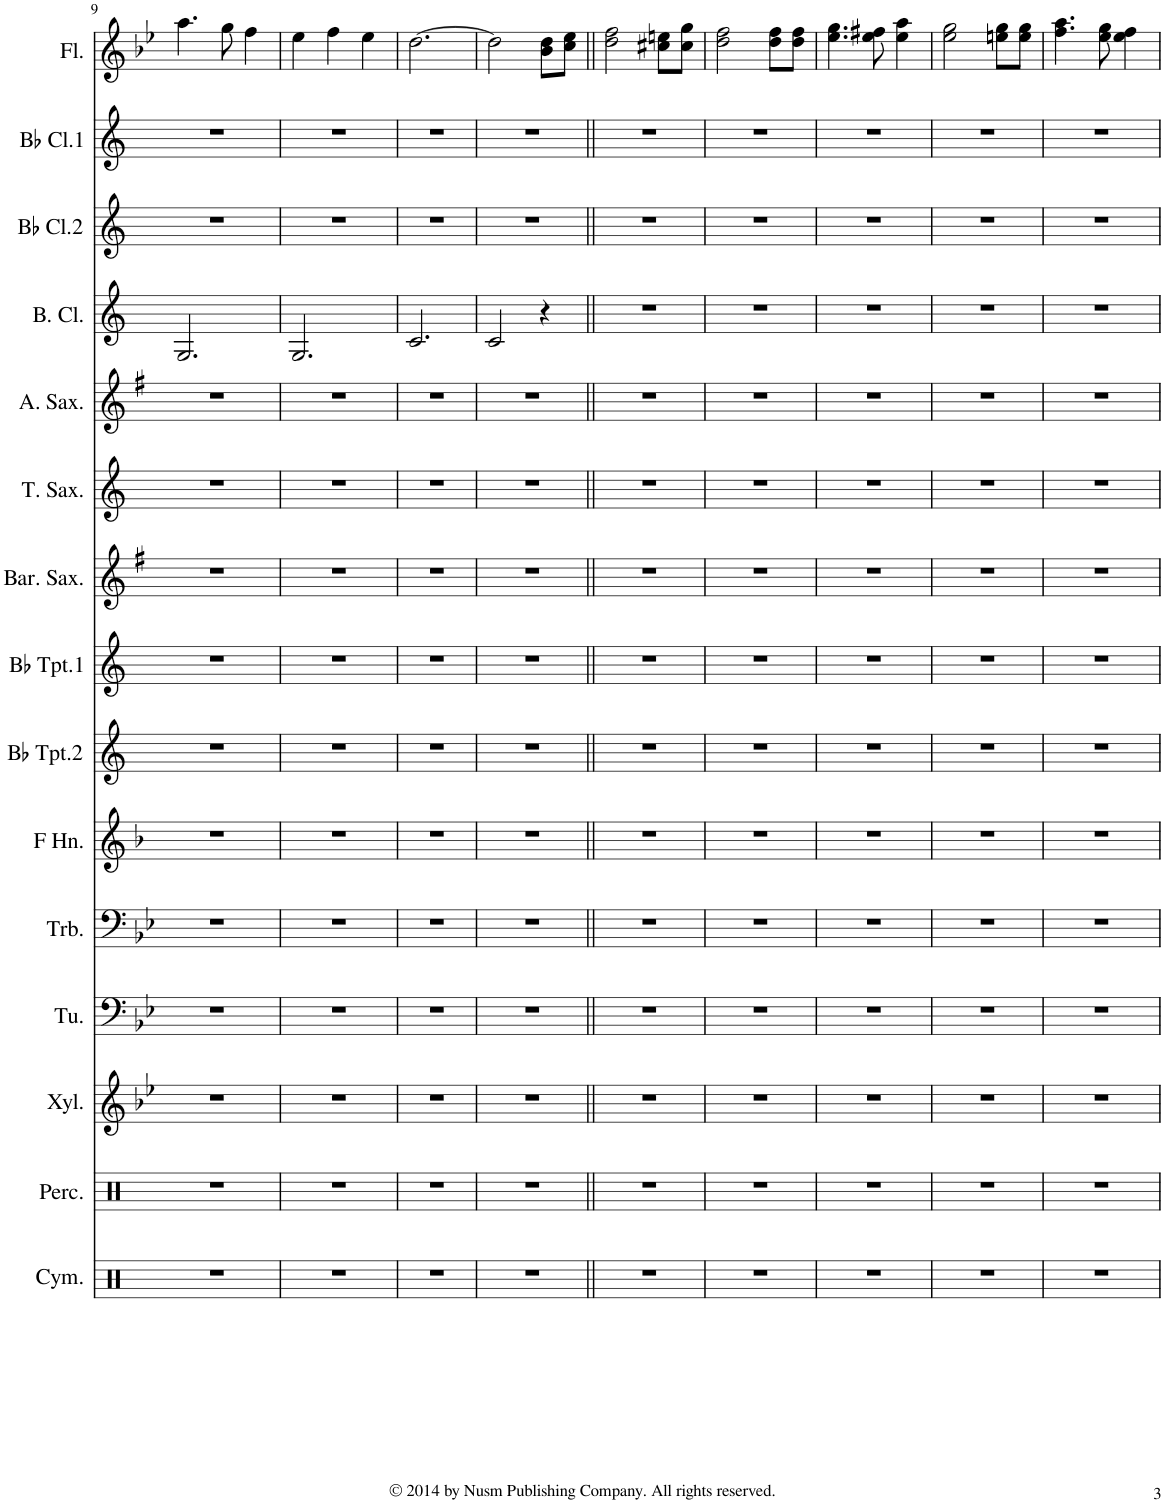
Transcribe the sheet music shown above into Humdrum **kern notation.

**kern	**kern	**kern	**kern	**kern	**kern	**kern	**kern	**kern	**kern	**kern	**kern	**kern	**kern	**kern
*part15	*part14	*part13	*part12	*part11	*part10	*part9	*part8	*part7	*part6	*part5	*part4	*part3	*part2	*part1
*staff15	*staff14	*staff13	*staff12	*staff11	*staff10	*staff9	*staff8	*staff7	*staff6	*staff5	*staff4	*staff3	*staff2	*staff1
*I"Cymbal	*I"Percussion	*I"Xylophone	*I"Tuba	*I"Trombone	*I"Horn in F	*I"Bb Trumpet 2	*I"Bb Trumpet 1	*I"Baritone Saxophone	*I"Tenor Saxophone	*I"Alto Saxophone	*I"Bass Clarinet	*I"Bb Clarinet 2	*I"Bb Clarinet 1	*I"Flute
*I'Cym.	*I'Perc.	*I'Xyl.	*I'Tu.	*I'Trb.	*	*I'Bb Tpt.2	*I'Bb Tpt.1	*I'Bar. Sax.	*I'T. Sax.	*I'A. Sax.	*I'B. Cl.	*I'Bb Cl.2	*I'Bb Cl.1	*I'Fl.
!!LO:PB:g=z
*clefX	*clefX	*clefG2	*clefF4	*clefF4	*clefG2	*clefG2	*clefG2	*clefG2	*clefG2	*clefG2	*clefG2	*clefG2	*clefG2	*clefG2
*	*	*Trd-8c-12	*	*	*Trd4c7	*Trd1c2	*Trd1c2	*Trd12c21	*Trd8c14	*Trd5c9	*Trd8c14	*Trd1c2	*Trd1c2	*
*k[]	*k[]	*k[b-e-]	*k[b-e-]	*k[b-e-]	*k[b-]	*k[]	*k[]	*k[f#]	*k[]	*k[f#]	*k[]	*k[]	*k[]	*k[b-e-]
*M3/4	*M3/4	*M3/4	*M3/4	*M3/4	*M3/4	*M3/4	*M3/4	*M3/4	*M3/4	*M3/4	*M3/4	*M3/4	*M3/4	*M3/4
=9	=9	=9	=9	=9	=9	=9	=9	=9	=9	=9	=9	=9	=9	=9
2.r	2.r	2.r	2.r	2.r	2.r	2.r	2.r	2.r	2.r	2.r	2.G/	2.r	2.r	4.aa\
.	.	.	.	.	.	.	.	.	.	.	.	.	.	8gg\
.	.	.	.	.	.	.	.	.	.	.	.	.	.	4ff\
=10	=10	=10	=10	=10	=10	=10	=10	=10	=10	=10	=10	=10	=10	=10
2.r	2.r	2.r	2.r	2.r	2.r	2.r	2.r	2.r	2.r	2.r	2.G/	2.r	2.r	4ee-\
.	.	.	.	.	.	.	.	.	.	.	.	.	.	4ff\
.	.	.	.	.	.	.	.	.	.	.	.	.	.	4ee-\
=11	=11	=11	=11	=11	=11	=11	=11	=11	=11	=11	=11	=11	=11	=11
2.r	2.r	2.r	2.r	2.r	2.r	2.r	2.r	2.r	2.r	2.r	2.c/	2.r	2.r	[2.dd\
=12	=12	=12	=12	=12	=12	=12	=12	=12	=12	=12	=12	=12	=12	=12
2.r	2.r	2.r	2.r	2.r	2.r	2.r	2.r	2.r	2.r	2.r	2c/	2.r	2.r	2dd\]
.	.	.	.	.	.	.	.	.	.	.	4r	.	.	8b-\ 8dd\L
.	.	.	.	.	.	.	.	.	.	.	.	.	.	8cc\ 8ee-\J
=13||	=13||	=13||	=13||	=13||	=13||	=13||	=13||	=13||	=13||	=13||	=13||	=13||	=13||	=13||
2.r	2.r	2.r	2.r	2.r	2.r	2.r	2.r	2.r	2.r	2.r	2.r	2.r	2.r	2dd\ 2ff\
.	.	.	.	.	.	.	.	.	.	.	.	.	.	8cc#X\ 8een\L
.	.	.	.	.	.	.	.	.	.	.	.	.	.	8cc#\ 8gg\J
=14	=14	=14	=14	=14	=14	=14	=14	=14	=14	=14	=14	=14	=14	=14
2.r	2.r	2.r	2.r	2.r	2.r	2.r	2.r	2.r	2.r	2.r	2.r	2.r	2.r	2dd\ 2ff\
.	.	.	.	.	.	.	.	.	.	.	.	.	.	8dd\ 8ff\L
.	.	.	.	.	.	.	.	.	.	.	.	.	.	8dd\ 8ff\J
=15	=15	=15	=15	=15	=15	=15	=15	=15	=15	=15	=15	=15	=15	=15
2.r	2.r	2.r	2.r	2.r	2.r	2.r	2.r	2.r	2.r	2.r	2.r	2.r	2.r	4.ee-\ 4.gg\
.	.	.	.	.	.	.	.	.	.	.	.	.	.	8ee-\ 8ff#X\
.	.	.	.	.	.	.	.	.	.	.	.	.	.	4ee-\ 4aa\
=16	=16	=16	=16	=16	=16	=16	=16	=16	=16	=16	=16	=16	=16	=16
2.r	2.r	2.r	2.r	2.r	2.r	2.r	2.r	2.r	2.r	2.r	2.r	2.r	2.r	2ee-\ 2gg\
.	.	.	.	.	.	.	.	.	.	.	.	.	.	8een\ 8gg\L
.	.	.	.	.	.	.	.	.	.	.	.	.	.	8ee\ 8gg\J
=17	=17	=17	=17	=17	=17	=17	=17	=17	=17	=17	=17	=17	=17	=17
2.r	2.r	2.r	2.r	2.r	2.r	2.r	2.r	2.r	2.r	2.r	2.r	2.r	2.r	4.ff\ 4.aa\
.	.	.	.	.	.	.	.	.	.	.	.	.	.	8ee-\ 8gg\
.	.	.	.	.	.	.	.	.	.	.	.	.	.	4ee-\ 4ff\
=	=	=	=	=	=	=	=	=	=	=	=	=	=	=
*-	*-	*-	*-	*-	*-	*-	*-	*-	*-	*-	*-	*-	*-	*-
